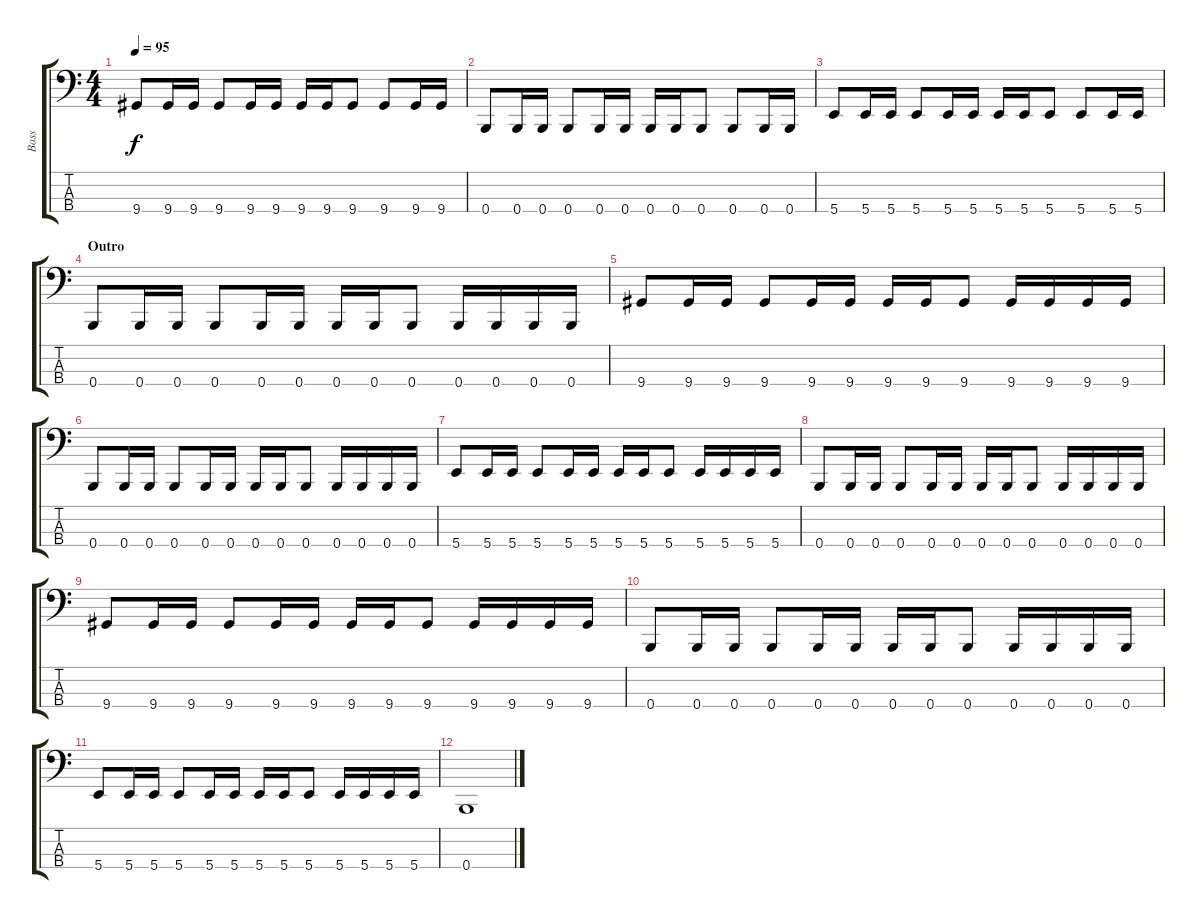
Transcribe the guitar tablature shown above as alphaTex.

\track ("Bass" "Bass") {instrument electricbassfinger}
\staff {score tabs}
\tuning (E2 B1 Gb1 B0) {hide}
\ts (4 4)
\tempo 95
\clef f4
\ks c
9.4.8{dy f} 9.4.16 9.4.16 9.4.8 9.4.16 9.4.16 9.4.16 9.4.16 9.4.8 9.4.8 9.4.16 9.4.16 |
0.4.8 0.4.16 0.4.16 0.4.8 0.4.16 0.4.16 0.4.16 0.4.16 0.4.8 0.4.8 0.4.16 0.4.16 |
5.4.8 5.4.16 5.4.16 5.4.8 5.4.16 5.4.16 5.4.16 5.4.16 5.4.8 5.4.8 5.4.16 5.4.16 |
\section ("" "Outro")
0.4.8 0.4.16 0.4.16 0.4.8 0.4.16 0.4.16 0.4.16 0.4.16 0.4.8 0.4.16 0.4.16 0.4.16 0.4.16 |
9.4.8 9.4.16 9.4.16 9.4.8 9.4.16 9.4.16 9.4.16 9.4.16 9.4.8 9.4.16 9.4.16 9.4.16 9.4.16 |
0.4.8 0.4.16 0.4.16 0.4.8 0.4.16 0.4.16 0.4.16 0.4.16 0.4.8 0.4.16 0.4.16 0.4.16 0.4.16 |
5.4.8 5.4.16 5.4.16 5.4.8 5.4.16 5.4.16 5.4.16 5.4.16 5.4.8 5.4.16 5.4.16 5.4.16 5.4.16 |
0.4.8 0.4.16 0.4.16 0.4.8 0.4.16 0.4.16 0.4.16 0.4.16 0.4.8 0.4.16 0.4.16 0.4.16 0.4.16 |
9.4.8 9.4.16 9.4.16 9.4.8 9.4.16 9.4.16 9.4.16 9.4.16 9.4.8 9.4.16 9.4.16 9.4.16 9.4.16 |
0.4.8 0.4.16 0.4.16 0.4.8 0.4.16 0.4.16 0.4.16 0.4.16 0.4.8 0.4.16 0.4.16 0.4.16 0.4.16 |
5.4.8 5.4.16 5.4.16 5.4.8 5.4.16 5.4.16 5.4.16 5.4.16 5.4.8 5.4.16 5.4.16 5.4.16 5.4.16 |
0.4.1
